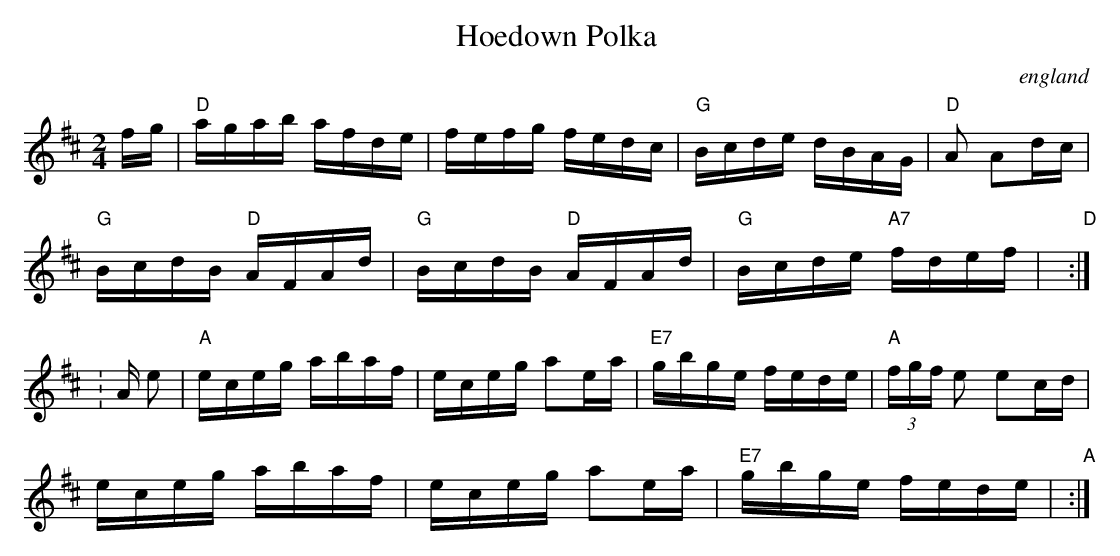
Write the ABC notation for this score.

X:1
T:Hoedown Polka
O:england
M:2/4
L:1/16
K:D
fg|"D"agab afde|fefg fedc|"G"Bcde dBAG|"D"+FA+A2+AB+ A2dc|
"G"BcdB "D"AFAd|"G"BcdB "D"AFAd|"G"Bcde "A7"fdef|"D"+d3f3++ef+ +d2f2+:|
|:K:A e2|"A"eceg abaf|eceg a2ea|"E7"gbge fede|"A"(3fgf e2 e2cd|
eceg abaf|eceg a2ea|"E7"gbge fede|"A"+c2a2++c2a2+ +c2a2+:|
